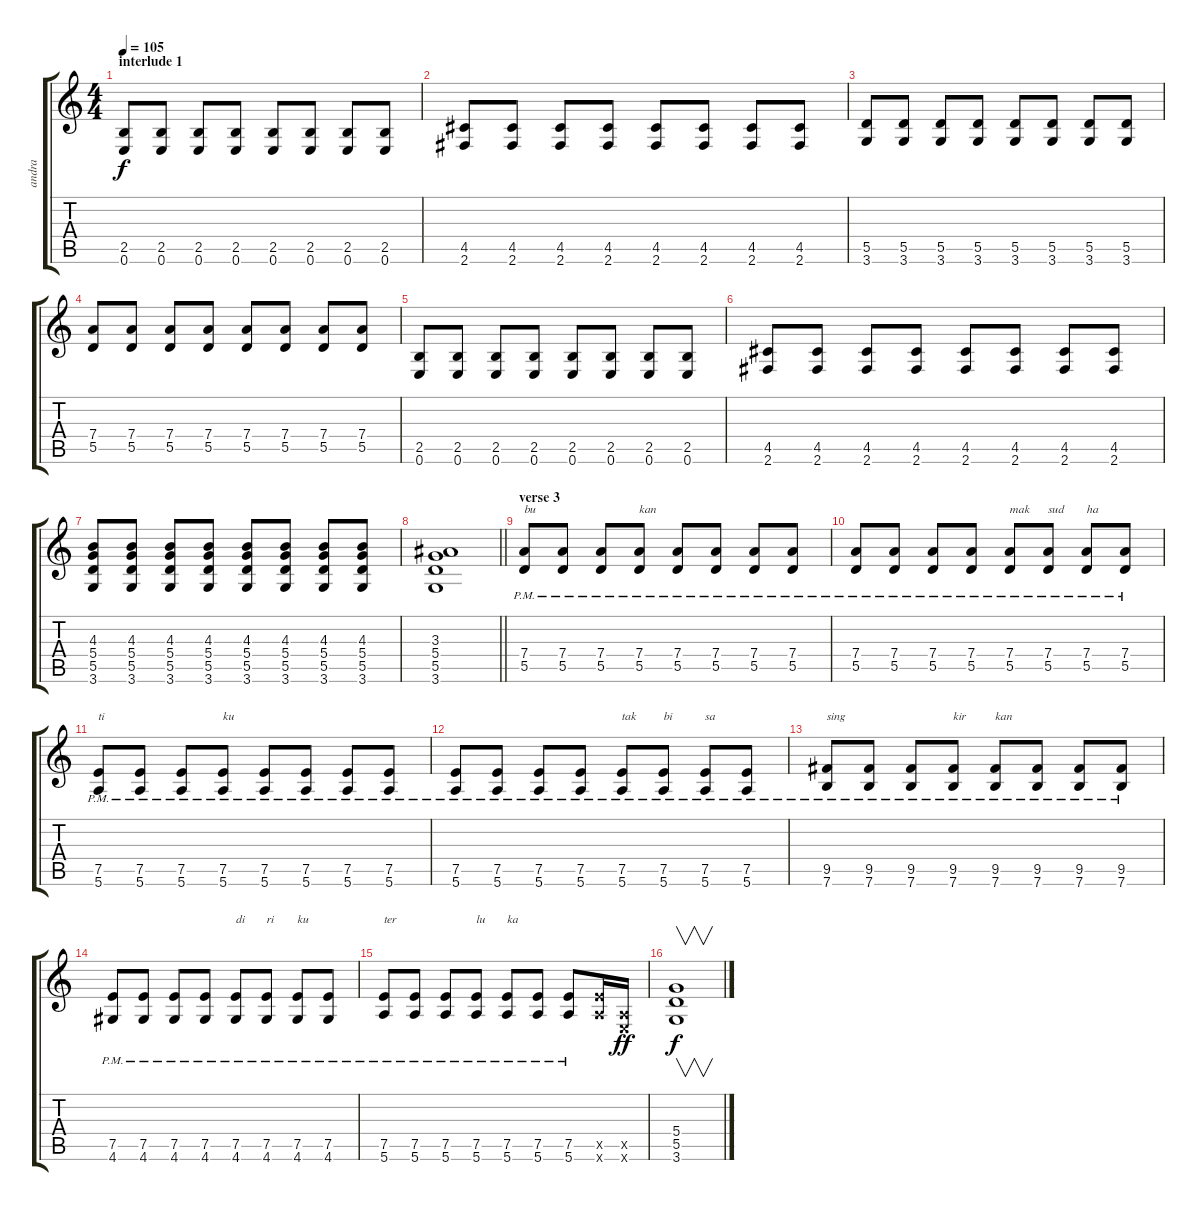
\track ("andra" "andra") {instrument distortionguitar}
\staff {score tabs}
\tuning (E4 B3 G3 D3 A2 E2) {hide}
\ts (4 4)
\section ("" "interlude 1")
\tempo 105
\clef g2
\ks c
(2.5 0.6).8{dy f} (2.5 0.6).8 (2.5 0.6).8 (2.5 0.6).8 (2.5 0.6).8 (2.5 0.6).8 (2.5 0.6).8 (2.5 0.6).8 |
(4.5 2.6).8 (4.5 2.6).8 (4.5 2.6).8 (4.5 2.6).8 (4.5 2.6).8 (4.5 2.6).8 (4.5 2.6).8 (4.5 2.6).8 |
(5.5 3.6).8 (5.5 3.6).8 (5.5 3.6).8 (5.5 3.6).8 (5.5 3.6).8 (5.5 3.6).8 (5.5 3.6).8 (5.5 3.6).8 |
(7.4 5.5).8 (7.4 5.5).8 (7.4 5.5).8 (7.4 5.5).8 (7.4 5.5).8 (7.4 5.5).8 (7.4 5.5).8 (7.4 5.5).8 |
(2.5 0.6).8 (2.5 0.6).8 (2.5 0.6).8 (2.5 0.6).8 (2.5 0.6).8 (2.5 0.6).8 (2.5 0.6).8 (2.5 0.6).8 |
(4.5 2.6).8 (4.5 2.6).8 (4.5 2.6).8 (4.5 2.6).8 (4.5 2.6).8 (4.5 2.6).8 (4.5 2.6).8 (4.5 2.6).8 |
(4.3 5.4 5.5 3.6).8 (4.3 5.4 5.5 3.6).8 (4.3 5.4 5.5 3.6).8 (4.3 5.4 5.5 3.6).8 (4.3 5.4 5.5 3.6).8 (4.3 5.4 5.5 3.6).8 (4.3 5.4 5.5 3.6).8 (4.3 5.4 5.5 3.6).8 |
\barLineRight lightlight
(3.3 5.4 5.5 3.6).1 |
\section ("" "verse 3")
(7.4{pm} 5.5{pm}).8{txt "bu"} (7.4{pm} 5.5{pm}).8 (7.4{pm} 5.5{pm}).8 (7.4{pm} 5.5{pm}).8{txt "kan"} (7.4{pm} 5.5{pm}).8 (7.4{pm} 5.5{pm}).8 (7.4{pm} 5.5{pm}).8 (7.4{pm} 5.5{pm}).8 |
(7.4{pm} 5.5{pm}).8 (7.4{pm} 5.5{pm}).8 (7.4{pm} 5.5{pm}).8 (7.4{pm} 5.5{pm}).8 (7.4{pm} 5.5{pm}).8{txt "mak"} (7.4{pm} 5.5{pm}).8{txt "sud"} (7.4{pm} 5.5{pm}).8{txt "ha"} (7.4{pm} 5.5{pm}).8 |
(7.5{pm} 5.6{pm}).8{txt "ti"} (7.5{pm} 5.6{pm}).8 (7.5{pm} 5.6{pm}).8 (7.5{pm} 5.6{pm}).8{txt "ku"} (7.5{pm} 5.6{pm}).8 (7.5{pm} 5.6{pm}).8 (7.5{pm} 5.6{pm}).8 (7.5{pm} 5.6{pm}).8 |
(7.5{pm} 5.6{pm}).8 (7.5{pm} 5.6{pm}).8 (7.5{pm} 5.6{pm}).8 (7.5{pm} 5.6{pm}).8 (7.5{pm} 5.6{pm}).8{txt "tak"} (7.5{pm} 5.6{pm}).8{txt "bi"} (7.5{pm} 5.6{pm}).8{txt "sa"} (7.5{pm} 5.6{pm}).8 |
(9.5{pm} 7.6{pm}).8{txt "sing"} (9.5{pm} 7.6{pm}).8 (9.5{pm} 7.6{pm}).8 (9.5{pm} 7.6{pm}).8{txt "kir"} (9.5{pm} 7.6{pm}).8{txt "kan"} (9.5{pm} 7.6{pm}).8 (9.5{pm} 7.6{pm}).8 (9.5{pm} 7.6{pm}).8 |
(7.5{pm} 4.6{pm}).8 (7.5{pm} 4.6{pm}).8 (7.5{pm} 4.6{pm}).8 (7.5{pm} 4.6{pm}).8 (7.5{pm} 4.6{pm}).8{txt "di"} (7.5{pm} 4.6{pm}).8{txt "ri"} (7.5{pm} 4.6{pm}).8{txt "ku"} (7.5{pm} 4.6{pm}).8 |
(7.5{pm} 5.6{pm}).8{txt "ter"} (7.5{pm} 5.6{pm}).8 (7.5{pm} 5.6{pm}).8 (7.5{pm} 5.6{pm}).8{txt "lu"} (7.5{pm} 5.6{pm}).8{txt "ka"} (7.5{pm} 5.6{pm}).8 (7.5{pm} 5.6{pm}).8 (7.5{x} 5.6{x}).16 (0.5{x} 0.6{x}).16{dy ff} |
(5.4 5.5 3.6).1{v dy f}
